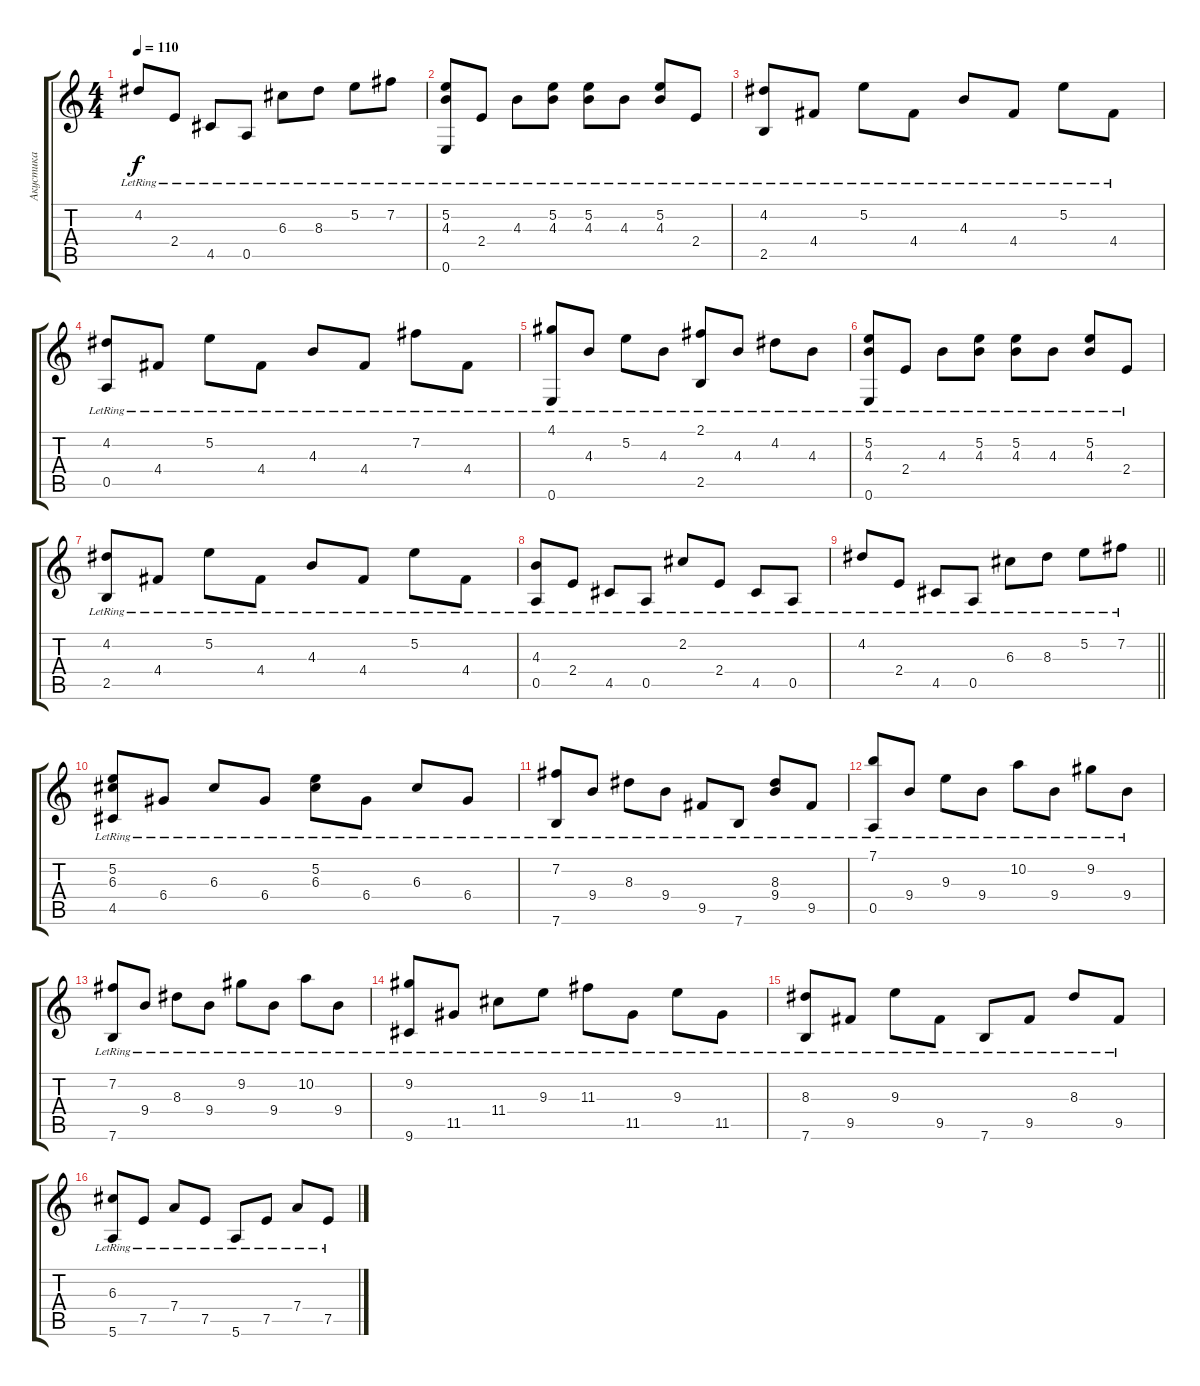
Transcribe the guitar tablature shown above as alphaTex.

\track ("Акустика" "Акустика") {instrument acousticguitarsteel}
\staff {score tabs}
\tuning (E4 B3 G3 D3 A2 E2) {hide}
\ts (4 4)
\tempo 110
\clef g2
\ks c
4.2{lr}.8{dy f} 2.4{lr}.8 4.5{lr}.8 0.5{lr}.8 6.3{lr}.8 8.3{lr}.8 5.2{lr}.8 7.2{lr}.8 |
(5.2{lr} 4.3 0.6{lr}).8 2.4{lr}.8 4.3{lr}.8 (5.2{lr} 4.3).8 (5.2{lr} 4.3).8 4.3{lr}.8 (5.2{lr} 4.3).8 2.4{lr}.8 |
(4.2{lr} 2.5{lr}).8 4.4{lr}.8 5.2{lr}.8 4.4{lr}.8 4.3{lr}.8 4.4{lr}.8 5.2{lr}.8 4.4{lr}.8 |
(4.2{lr} 0.5{lr}).8 4.4{lr}.8 5.2{lr}.8 4.4{lr}.8 4.3{lr}.8 4.4{lr}.8 7.2{lr}.8 4.4{lr}.8 |
(4.1{lr} 0.6{lr}).8 4.3{lr}.8 5.2{lr}.8 4.3{lr}.8 (2.1{lr} 2.5{lr}).8 4.3{lr}.8 4.2{lr}.8 4.3{lr}.8 |
(5.2{lr} 4.3 0.6{lr}).8 2.4{lr}.8 4.3{lr}.8 (5.2{lr} 4.3).8 (5.2{lr} 4.3).8 4.3{lr}.8 (5.2{lr} 4.3).8 2.4{lr}.8 |
(4.2{lr} 2.5{lr}).8 4.4{lr}.8 5.2{lr}.8 4.4{lr}.8 4.3{lr}.8 4.4{lr}.8 5.2{lr}.8 4.4{lr}.8 |
(4.3{lr} 0.5{lr}).8 2.4{lr}.8 4.5{lr}.8 0.5{lr}.8 2.2{lr}.8 2.4{lr}.8 4.5{lr}.8 0.5{lr}.8 |
\barLineRight lightlight
4.2{lr}.8 2.4{lr}.8 4.5{lr}.8 0.5{lr}.8 6.3{lr}.8 8.3{lr}.8 5.2{lr}.8 7.2{lr}.8 |
\section ("" "")
(5.2{lr} 6.3{lr} 4.5{lr}).8 6.4{lr}.8 6.3{lr}.8 6.4{lr}.8 (5.2{lr} 6.3{lr}).8 6.4{lr}.8 6.3{lr}.8 6.4{lr}.8 |
(7.2{lr} 7.6{lr}).8 9.4{lr}.8 8.3{lr}.8 9.4{lr}.8 9.5{lr}.8 7.6{lr}.8 (8.3{lr} 9.4{lr}).8 9.5{lr}.8 |
(7.1{lr} 0.5{lr}).8 9.4{lr}.8 9.3{lr}.8 9.4{lr}.8 10.2{lr}.8 9.4{lr}.8 9.2{lr}.8 9.4{lr}.8 |
(7.2{lr} 7.6{lr}).8 9.4{lr}.8 8.3{lr}.8 9.4{lr}.8 9.2{lr}.8 9.4{lr}.8 10.2{lr}.8 9.4{lr}.8 |
(9.2{lr} 9.6{lr}).8 11.5{lr}.8 11.4{lr}.8 9.3{lr}.8 11.3{lr}.8 11.5{lr}.8 9.3{lr}.8 11.5{lr}.8 |
(8.3{lr} 7.6{lr}).8 9.5{lr}.8 9.3{lr}.8 9.5{lr}.8 7.6{lr}.8 9.5{lr}.8 8.3{lr}.8 9.5{lr}.8 |
(6.3{lr} 5.6{lr}).8 7.5{lr}.8 7.4{lr}.8 7.5{lr}.8 5.6{lr}.8 7.5{lr}.8 7.4{lr}.8 7.5{lr}.8
